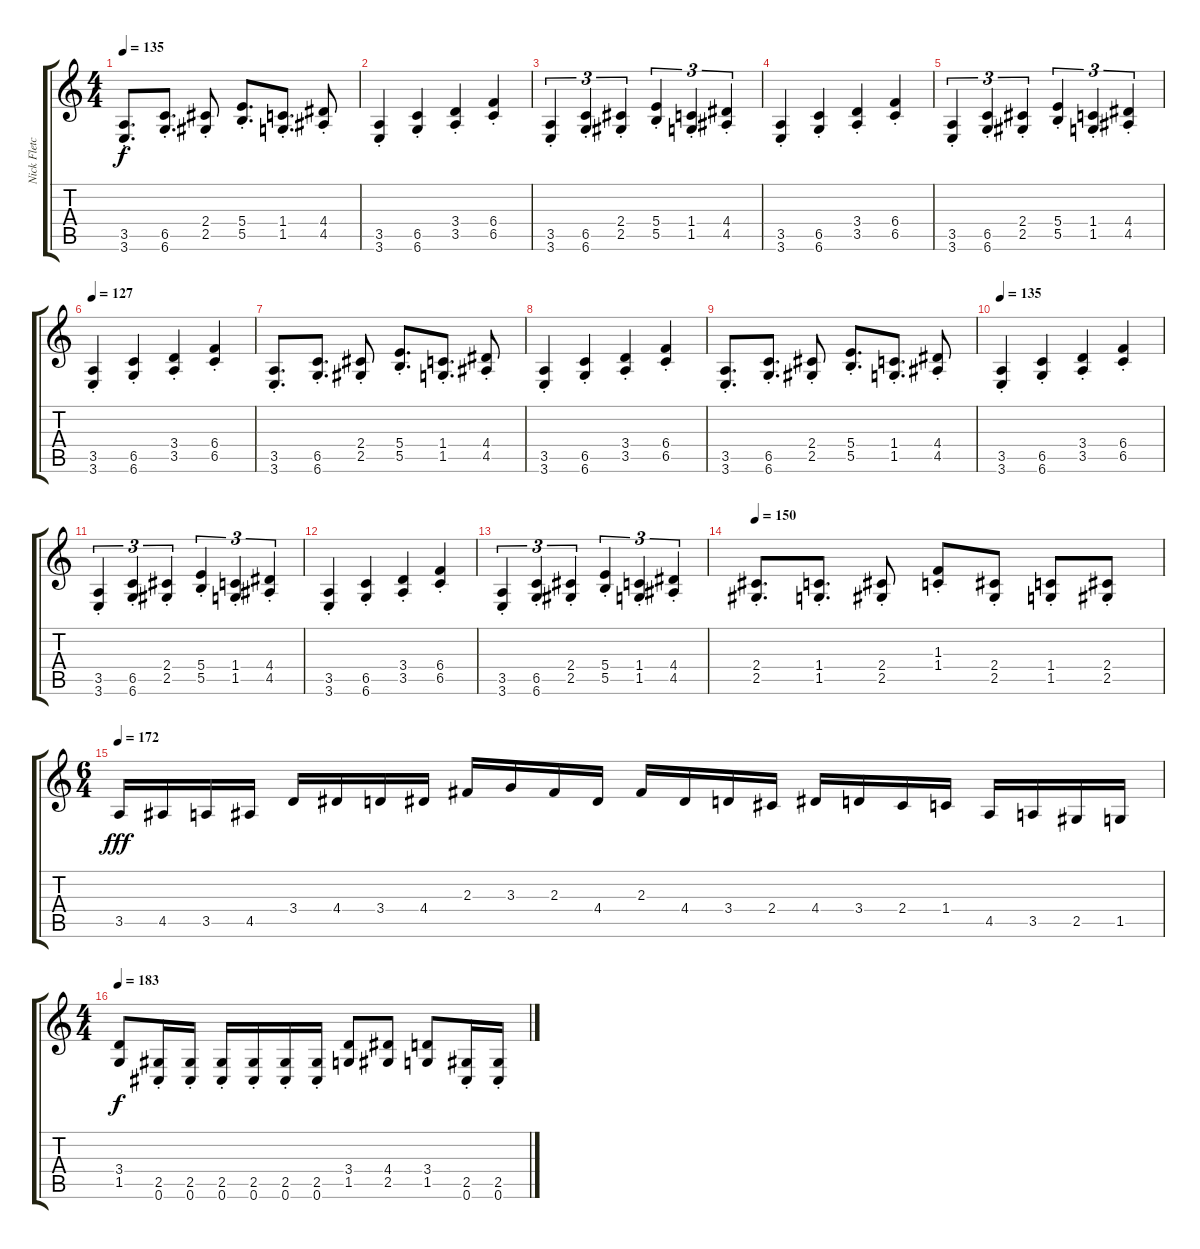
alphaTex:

\track ("Nick Fletcher" "Nick Fletc") {instrument overdrivenguitar}
\staff {score tabs}
\tuning (Db4 Ab3 E3 B2 Gb2 Db2) {hide}
\ts (4 4)
\tempo 135
\clef g2
\ks c
(3.5{st} 3.6).8{d dy f} (6.5{st} 6.6).8{d} (2.4{st} 2.5).8 (5.4{st} 5.5).8{d} (1.4{st} 1.5).8{d} (4.4{st} 4.5).8 |
(3.5{st} 3.6).4 (6.5{st} 6.6).4 (3.4{st} 3.5).4 (6.4{st} 6.5).4 |
(3.5{st} 3.6).4{tu (3 2)} (6.5{st} 6.6).4{tu (3 2)} (2.4{st} 2.5).4{tu (3 2)} (5.4{st} 5.5).4{tu (3 2)} (1.4{st} 1.5).4{tu (3 2)} (4.4{st} 4.5).4{tu (3 2)} |
(3.5{st} 3.6).4 (6.5{st} 6.6).4 (3.4{st} 3.5).4 (6.4{st} 6.5).4 |
(3.5{st} 3.6).4{tu (3 2)} (6.5{st} 6.6).4{tu (3 2)} (2.4{st} 2.5).4{tu (3 2)} (5.4{st} 5.5).4{tu (3 2)} (1.4{st} 1.5).4{tu (3 2)} (4.4{st} 4.5).4{tu (3 2)} |
\tempo 127
(3.5{st} 3.6).4 (6.5{st} 6.6).4 (3.4{st} 3.5).4 (6.4{st} 6.5).4 |
(3.5{st} 3.6).8{d} (6.5{st} 6.6).8{d} (2.4{st} 2.5).8 (5.4{st} 5.5).8{d} (1.4{st} 1.5).8{d} (4.4{st} 4.5).8 |
(3.5{st} 3.6).4 (6.5{st} 6.6).4 (3.4{st} 3.5).4 (6.4{st} 6.5).4 |
(3.5{st} 3.6).8{d} (6.5{st} 6.6).8{d} (2.4{st} 2.5).8 (5.4{st} 5.5).8{d} (1.4{st} 1.5).8{d} (4.4{st} 4.5).8 |
\tempo 135
(3.5{st} 3.6).4 (6.5{st} 6.6).4 (3.4{st} 3.5).4 (6.4{st} 6.5).4 |
(3.5{st} 3.6).4{tu (3 2)} (6.5{st} 6.6).4{tu (3 2)} (2.4{st} 2.5).4{tu (3 2)} (5.4{st} 5.5).4{tu (3 2)} (1.4{st} 1.5).4{tu (3 2)} (4.4{st} 4.5).4{tu (3 2)} |
(3.5{st} 3.6).4 (6.5{st} 6.6).4 (3.4{st} 3.5).4 (6.4{st} 6.5).4 |
(3.5{st} 3.6).4{tu (3 2)} (6.5{st} 6.6).4{tu (3 2)} (2.4{st} 2.5).4{tu (3 2)} (5.4{st} 5.5).4{tu (3 2)} (1.4{st} 1.5).4{tu (3 2)} (4.4{st} 4.5).4{tu (3 2)} |
\tempo 150
(2.4{st} 2.5).8{d} (1.4{st} 1.5).8{d} (2.4{st} 2.5).8 (1.3{st} 1.4).8 (2.4{st} 2.5).8 (1.4{st} 1.5).8 (2.4{st} 2.5).8 |
\ts (6 4)
\tempo 172
3.5.16{dy fff} 4.5.16 3.5.16 4.5.16 3.4.16 4.4.16 3.4.16 4.4.16 2.3.16 3.3.16 2.3.16 4.4.16 2.3.16 4.4.16 3.4.16 2.4.16 4.4.16 3.4.16 2.4.16 1.4.16 4.5.16 3.5.16 2.5.16 1.5.16 |
\ts (4 4)
\tempo 183
(3.4 1.5).8{dy f} (2.5{st} 0.6).16 (2.5{st} 0.6).16 (2.5{st} 0.6).16 (2.5{st} 0.6).16 (2.5{st} 0.6).16 (2.5{st} 0.6).16 (3.4 1.5).8 (4.4 2.5).8 (3.4 1.5).8 (2.5{st} 0.6).16 (2.5{st} 0.6).16
